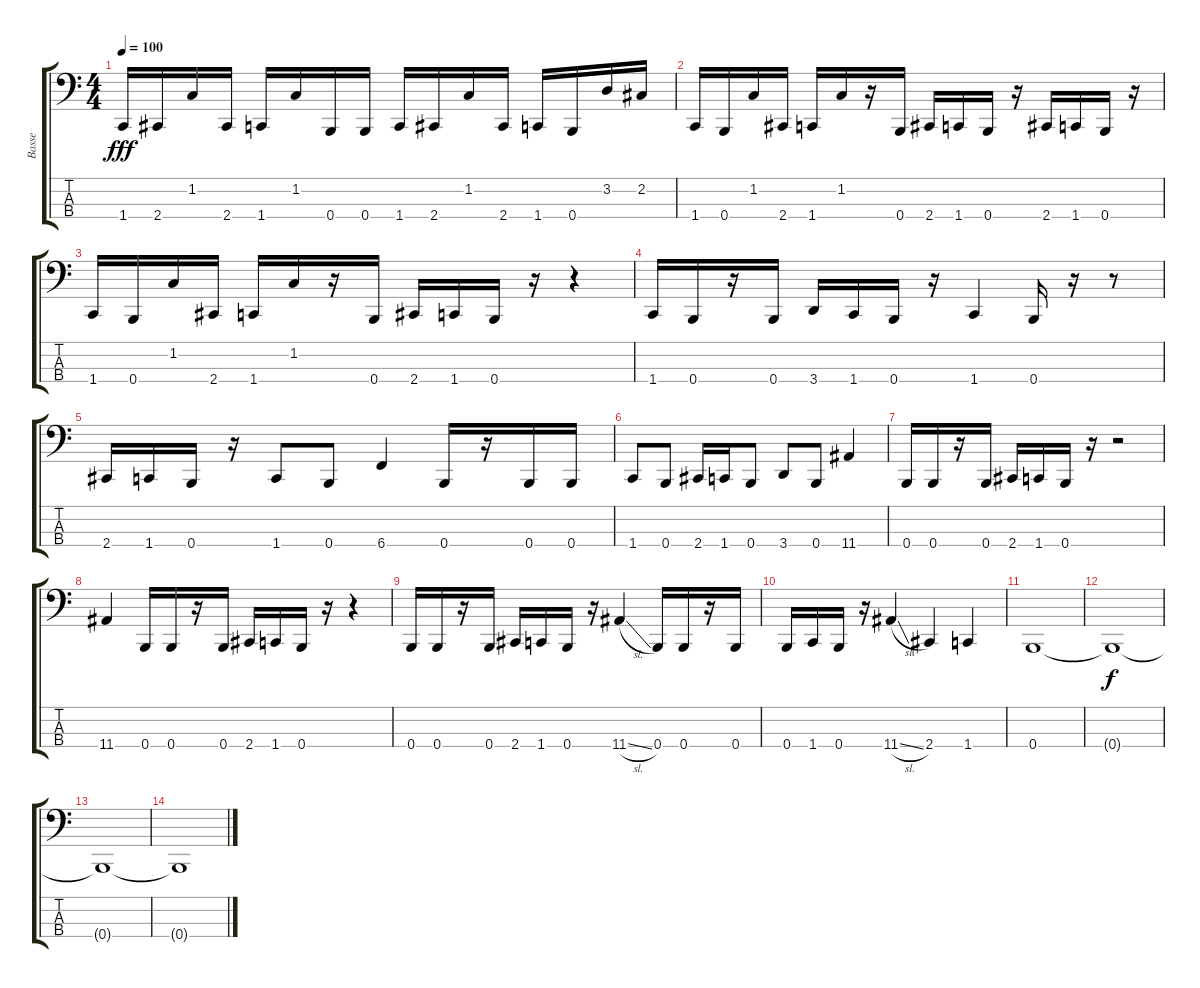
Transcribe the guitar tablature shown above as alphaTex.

\track ("Basse" "Basse") {instrument electricbassfinger}
\staff {score tabs}
\tuning (E2 B1 Gb1 B0) {hide}
\ts (4 4)
\tempo 100
\clef f4
\ks c
1.4.16{dy fff} 2.4.16 1.2.16 2.4.16 1.4.16 1.2.16 0.4.16 0.4.16 1.4.16 2.4.16 1.2.16 2.4.16 1.4.16 0.4.16 3.2.16 2.2.16 |
1.4.16 0.4.16 1.2.16 2.4.16 1.4.16 1.2.16 r.16 0.4.16 2.4.16 1.4.16 0.4.16 r.16 2.4.16 1.4.16 0.4.16 r.16 |
1.4.16 0.4.16 1.2.16 2.4.16 1.4.16 1.2.16 r.16 0.4.16 2.4.16 1.4.16 0.4.16 r.16 r.4 |
1.4.16 0.4.16 r.16 0.4.16 3.4.16 1.4.16 0.4.16 r.16 1.4.4 0.4.16 r.16 r.8 |
2.4.16 1.4.16 0.4.16 r.16 1.4.8 0.4.8 6.4.4 0.4.16 r.16 0.4.16 0.4.16 |
1.4.8 0.4.8 2.4.16 1.4.16 0.4.8 3.4.8 0.4.8 11.4.4 |
0.4.16 0.4.16 r.16 0.4.16 2.4.16 1.4.16 0.4.16 r.16 r.2 |
11.4.4 0.4.16 0.4.16 r.16 0.4.16 2.4.16 1.4.16 0.4.16 r.16 r.4 |
0.4.16 0.4.16 r.16 0.4.16 2.4.16 1.4.16 0.4.16 r.16 11.4{sl}.4 0.4.16 0.4.16 r.16 0.4.16 |
0.4.16 1.4.16 0.4.16 r.16 11.4{sl}.4 2.4.4 1.4.4 |
0.4.1 |
0.4{t}.1{dy f} |
0.4{t}.1 |
0.4{t}.1
